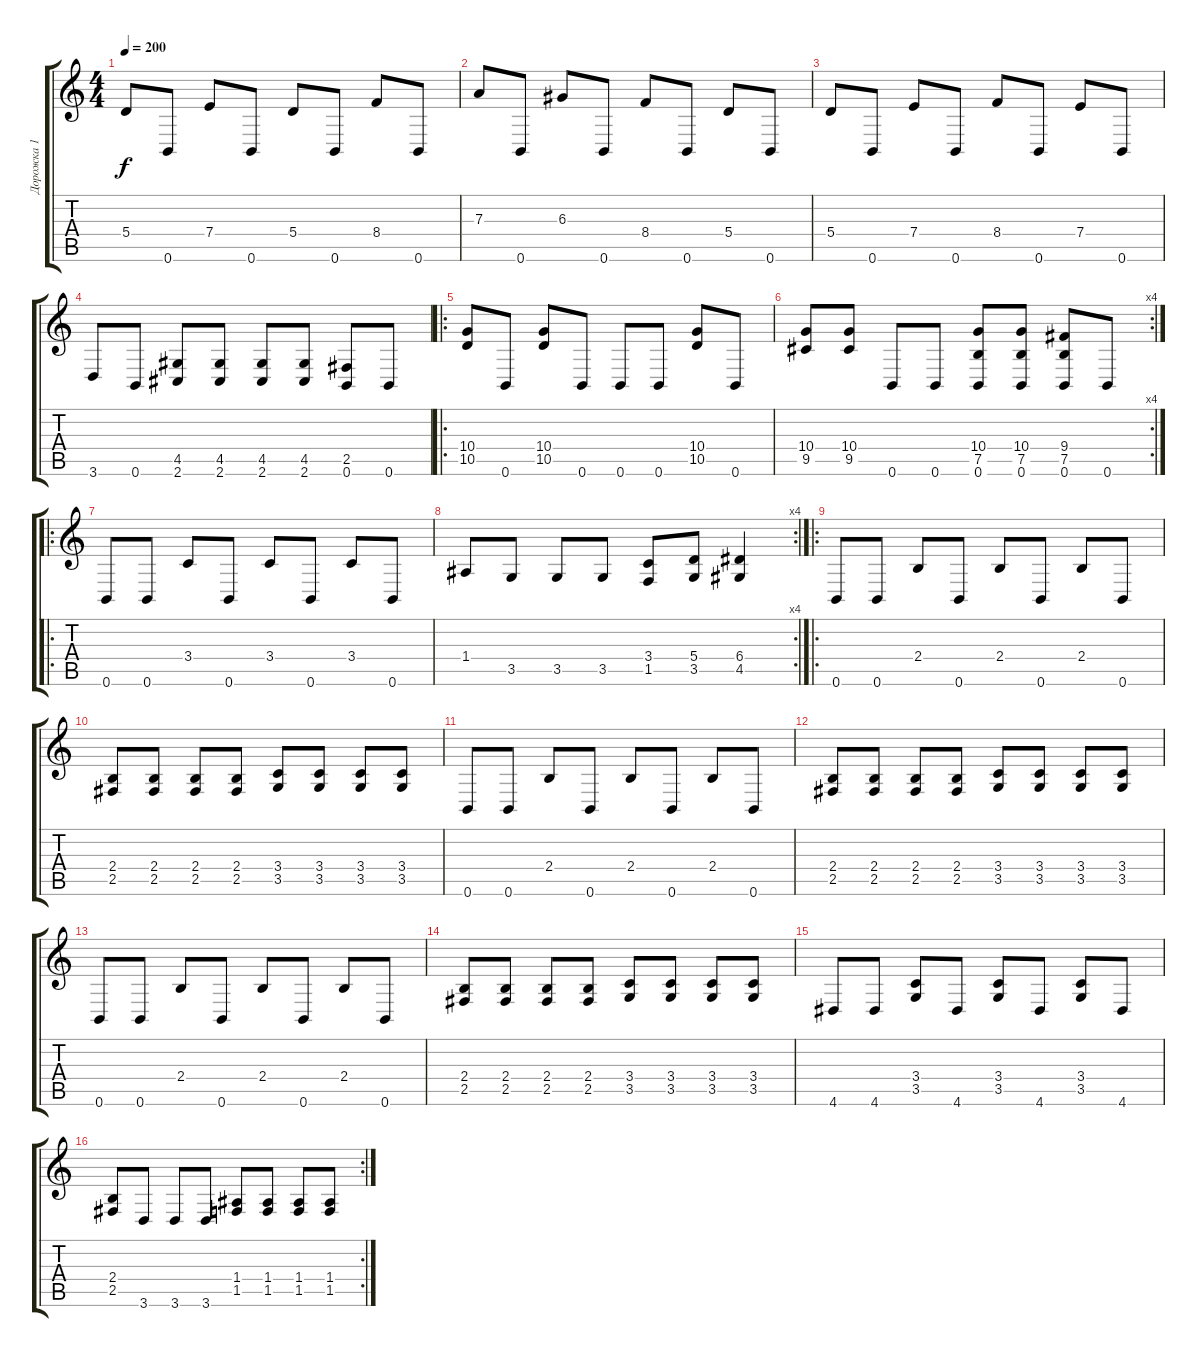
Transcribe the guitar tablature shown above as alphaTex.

\track ("Дорожка 1" "Дорожка 1") {instrument distortionguitar}
\staff {score tabs}
\tuning (B3 Gb3 D3 A2 E2 B1) {hide}
\ts (4 4)
\tempo 200
\clef g2
\ks c
5.4.8{dy f} 0.6.8 7.4.8 0.6.8 5.4.8 0.6.8 8.4.8 0.6.8 |
7.3.8 0.6.8 6.3.8 0.6.8 8.4.8 0.6.8 5.4.8 0.6.8 |
5.4.8 0.6.8 7.4.8 0.6.8 8.4.8 0.6.8 7.4.8 0.6.8 |
3.6.8 0.6.8 (4.5 2.6).8 (4.5 2.6).8 (4.5 2.6).8 (4.5 2.6).8 (2.5 0.6).8 0.6.8 |
\ro
(10.4 10.5).8 0.6.8 (10.4 10.5).8 0.6.8 0.6.8 0.6.8 (10.4 10.5).8 0.6.8 |
\rc 4
(10.4 9.5).8 (10.4 9.5).8 0.6.8 0.6.8 (10.4 7.5 0.6).8 (10.4 7.5 0.6).8 (9.4 7.5 0.6).8 0.6.8 |
\ro
0.6.8 0.6.8 3.4.8 0.6.8 3.4.8 0.6.8 3.4.8 0.6.8 |
\rc 4
1.4.8 3.5.8 3.5.8 3.5.8 (3.4 1.5).8 (5.4 3.5).8 (6.4 4.5).4 |
\ro
0.6.8 0.6.8 2.4.8 0.6.8 2.4.8 0.6.8 2.4.8 0.6.8 |
(2.4 2.5).8 (2.4 2.5).8 (2.4 2.5).8 (2.4 2.5).8 (3.4 3.5).8 (3.4 3.5).8 (3.4 3.5).8 (3.4 3.5).8 |
0.6.8 0.6.8 2.4.8 0.6.8 2.4.8 0.6.8 2.4.8 0.6.8 |
(2.4 2.5).8 (2.4 2.5).8 (2.4 2.5).8 (2.4 2.5).8 (3.4 3.5).8 (3.4 3.5).8 (3.4 3.5).8 (3.4 3.5).8 |
0.6.8 0.6.8 2.4.8 0.6.8 2.4.8 0.6.8 2.4.8 0.6.8 |
(2.4 2.5).8 (2.4 2.5).8 (2.4 2.5).8 (2.4 2.5).8 (3.4 3.5).8 (3.4 3.5).8 (3.4 3.5).8 (3.4 3.5).8 |
4.6.8 4.6.8 (3.4 3.5).8 4.6.8 (3.4 3.5).8 4.6.8 (3.4 3.5).8 4.6.8 |
\rc 2
(2.4 2.5).8 3.6.8 3.6.8 3.6.8 (1.4 1.5).8 (1.4 1.5).8 (1.4 1.5).8 (1.4 1.5).8
